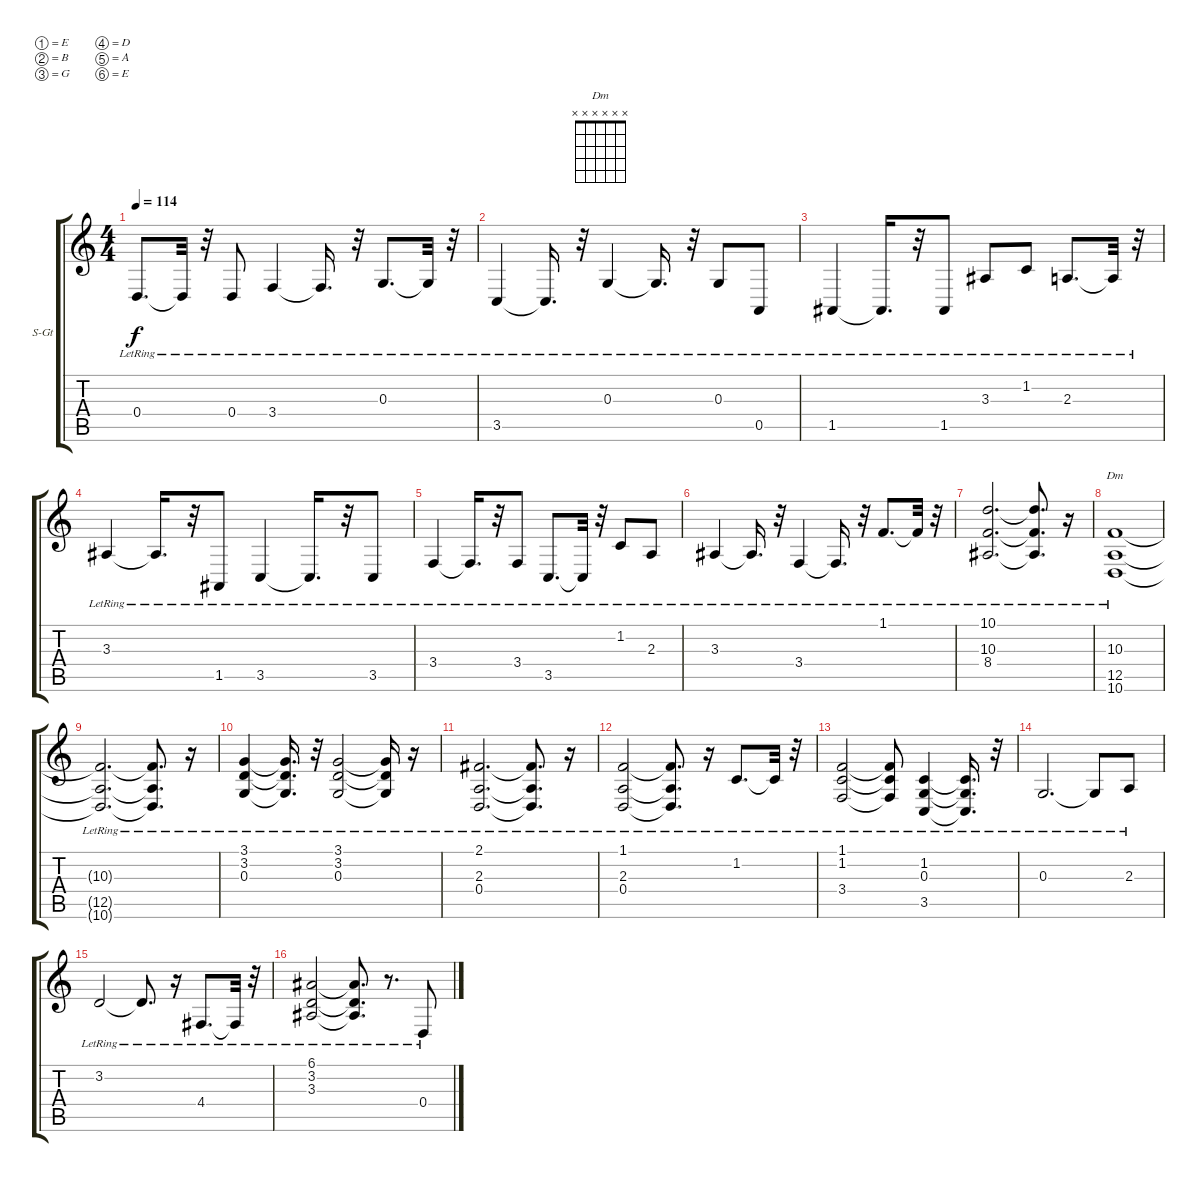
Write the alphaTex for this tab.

\bracketExtendMode groupsimilarinstruments
\firstSystemTrackNameOrientation horizontal
\otherSystemsTrackNameOrientation horizontal
\track ("piano bas" "S-Gt") {instrument acousticgrandpiano}
\staff {score tabs}
\tuning (E3 B2 G2 D2 A1 E1)
\displaytranspose 12
\chord ("Dm" x x x x x x)
\ts (4 4)
\tempo 114
\clef g2
\ks c
0.4{lr}.8{d dy f} 0.4{lr t}.32 r.32 0.4{lr}.8 3.4{lr}.4 3.4{lr t}.16{d} r.32 0.3{lr}.8{d} 0.3{lr t}.32 r.32 |
3.5{lr}.4 3.5{lr t}.16{d} r.32 0.3{lr}.4 0.3{lr t}.16{d} r.32 0.3{lr}.8 0.5{lr}.8 |
1.5{lr}.4 1.5{lr t}.16{d} r.32 1.5{lr}.8 3.3{lr}.8 1.2{lr}.8 2.3{lr}.8{d} 2.3{lr t}.32 r.32 |
3.3{lr}.4 3.3{lr t}.16{d} r.32 1.5{lr}.8 3.5{lr}.4 3.5{lr t}.16{d} r.32 3.5{lr}.8 |
3.4{lr}.4 3.4{lr t}.16{d} r.32 3.4{lr}.8 3.5{lr}.8{d} 3.5{lr t}.32 r.32 1.2{lr}.8 2.3{lr}.8 |
3.3{lr}.4 3.3{lr t}.16{d} r.32 3.4{lr}.4 3.4{lr t}.16{d} r.32 1.1{lr}.8{d} 1.1{lr t}.32 r.32 |
(10.1{lr} 10.3{lr} 8.4{lr}).2{d} (10.1{lr t} 10.3{lr t} 8.4{lr t}).8{d} r.16 |
(10.3{lr} 12.5{lr} 10.6{lr}).1{ch "Dm"} |
(10.3{lr t} 12.5{lr t} 10.6{lr t}).2{d} (10.3{lr t} 12.5{lr t} 10.6{lr t}).8{d} r.16 |
(3.1{lr} 3.2{lr} 0.3{lr}).4 (3.1{lr t} 3.2{lr t} 0.3{lr t}).16{d} r.32 (3.1{lr} 3.2{lr} 0.3{lr}).2 (3.1{lr t} 3.2{lr t} 0.3{lr t}).16 r.16 |
(2.1{lr} 2.3{lr} 0.4{lr}).2{d} (2.1{lr t} 2.3{lr t} 0.4{lr t}).8{d} r.16 |
(1.1{lr} 2.3{lr} 0.4{lr}).2 (1.1{lr t} 2.3{lr t} 0.4{lr t}).8{d} r.16 1.2{lr}.8{d} 1.2{lr t}.32 r.32 |
(1.1{lr} 1.2{lr} 3.4{lr}).2 (1.1{lr t} 1.2{lr t} 3.4{lr t}).8 (1.2{lr} 0.3{lr} 3.5{lr}).4 (1.2{lr t} 0.3{lr t} 3.5{lr t}).16{d} r.32 |
0.3{lr}.2{d} 0.3{lr t}.8 2.3{lr}.8 |
3.2{lr}.2 3.2{lr t}.8{d} r.16 4.4{lr}.8{d} 4.4{lr t}.32 r.32 |
(6.1{lr} 3.2{lr} 3.3{lr}).2 (6.1{lr t} 3.2{lr t} 3.3{lr t}).8{d} r.8{d} 0.4{lr}.8
